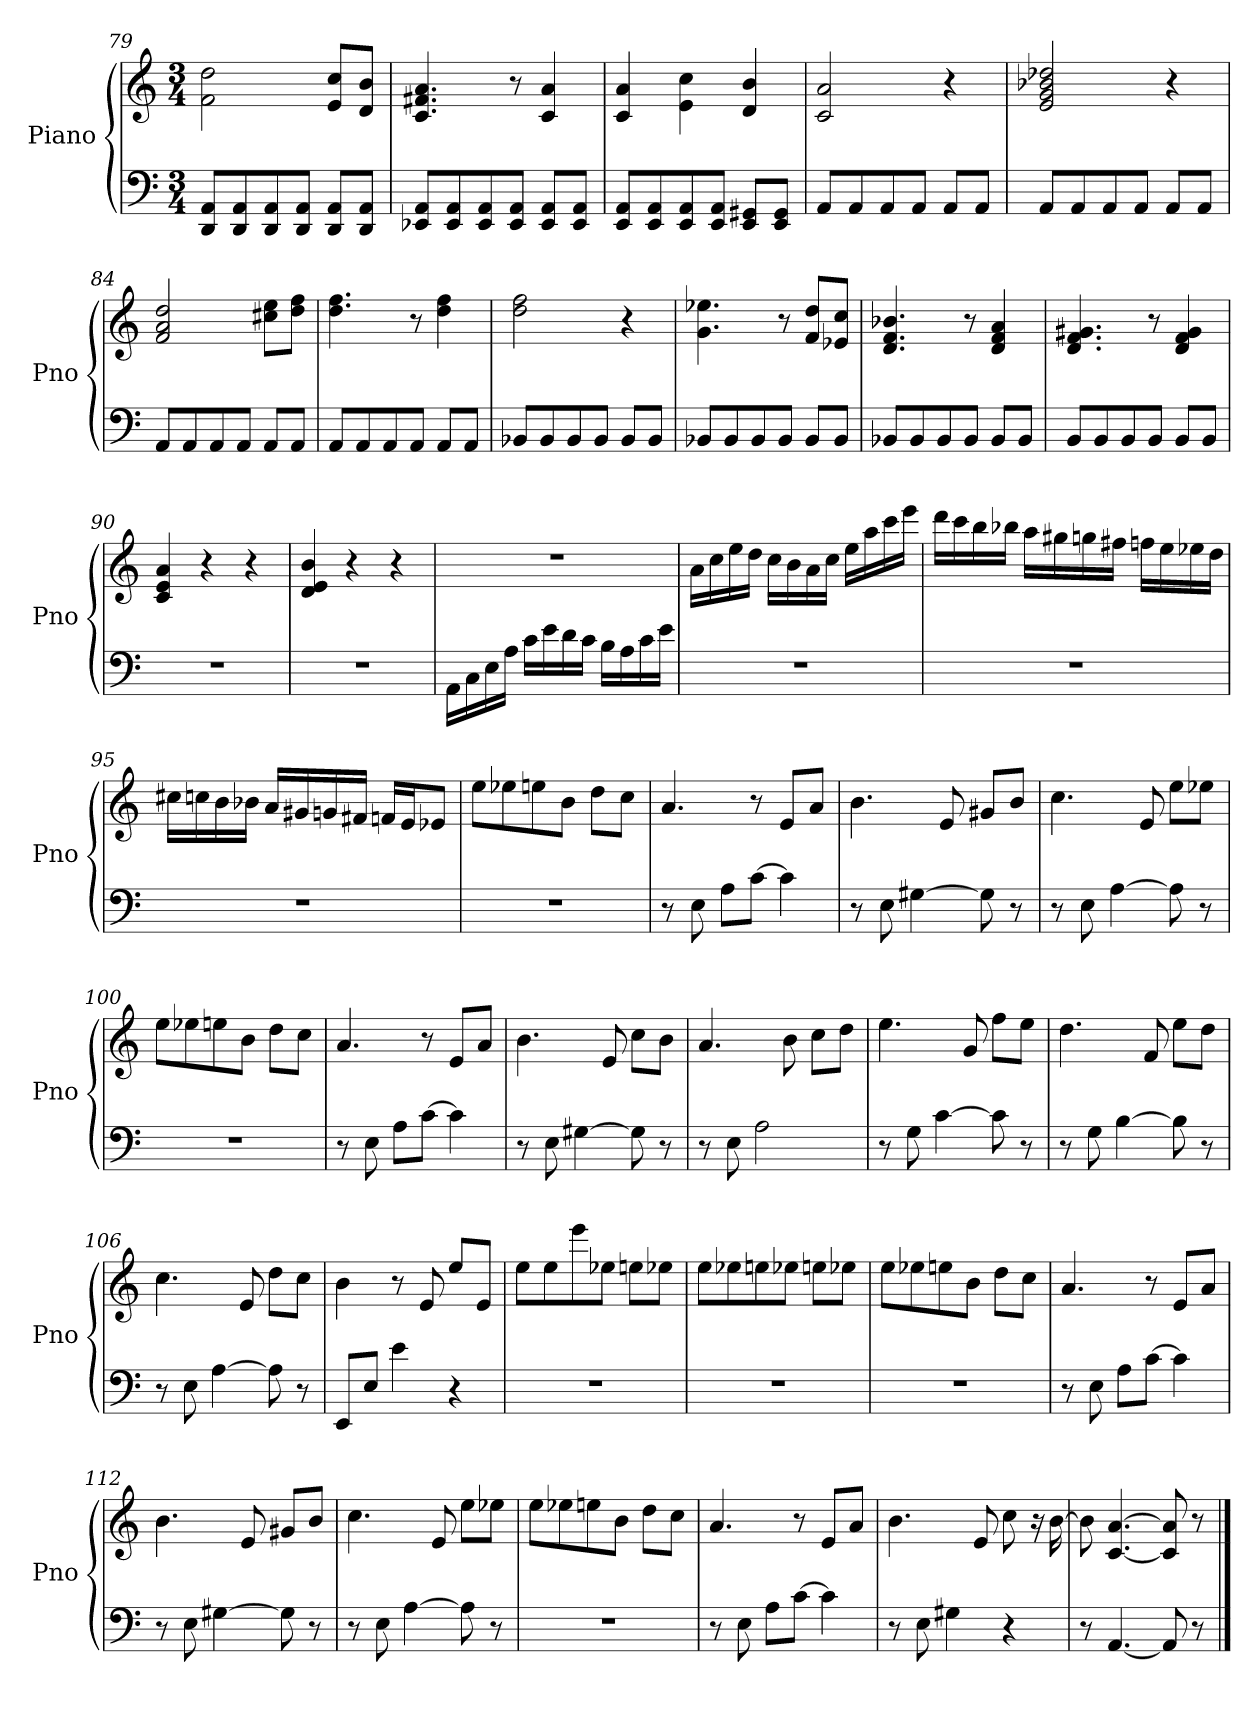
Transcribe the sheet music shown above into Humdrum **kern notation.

**kern	**kern
*part1	*part1
*staff2	*staff1
*I"Piano	*
*I'Pno	*
*clefF4	*clefG2
*k[]	*k[]
*M3/4	*M3/4
=79	=79
8DD/ 8AA/L	2f\ 2dd\
8DD/ 8AA/	.
8DD/ 8AA/	.
8DD/ 8AA/J	.
8DD/ 8AA/L	8e/ 8cc/L
8DD/ 8AA/J	8d/ 8b/J
=80	=80
8EE-X/ 8AA/L	4.c/ 4.f#X/ 4.a/
8EE-/ 8AA/	.
8EE-/ 8AA/	.
8EE-/ 8AA/J	8r
8EE-/ 8AA/L	4c/ 4a/
8EE-/ 8AA/J	.
!!LO:LB:g=z
=81	=81
8EE/ 8AA/L	4c/ 4a/
8EE/ 8AA/	.
8EE/ 8AA/	4e\ 4cc\
8EE/ 8AA/J	.
8EE/ 8GG#X/L	4d/ 4b/
8EE/ 8GG#/J	.
=82	=82
8AA/L	2c/ 2a/
8AA/	.
8AA/	.
8AA/J	.
8AA/L	4r
8AA/J	.
=83	=83
8AA/L	2e/ 2g/ 2b-X/ 2dd-X/
8AA/	.
8AA/	.
8AA/J	.
8AA/L	4r
8AA/J	.
=84	=84
8AA/L	2f/ 2a/ 2dd/
8AA/	.
8AA/	.
8AA/J	.
8AA/L	8cc#X\ 8ee\L
8AA/J	8dd\ 8ff\J
=85	=85
8AA/L	4.dd\ 4.ff\
8AA/	.
8AA/	.
8AA/J	8r
8AA/L	4dd\ 4ff\
8AA/J	.
=86	=86
8BB-X/L	2dd\ 2ff\
8BB-/	.
8BB-/	.
8BB-/J	.
8BB-/L	4r
8BB-/J	.
!!LO:LB:g=z
=87	=87
8BB-X/L	4.g\ 4.ee-X\
8BB-/	.
8BB-/	.
8BB-/J	8r
8BB-/L	8f/ 8dd/L
8BB-/J	8e-X/ 8cc/J
=88	=88
8BB-X/L	4.d/ 4.f/ 4.b-X/
8BB-/	.
8BB-/	.
8BB-/J	8r
8BB-/L	4d/ 4f/ 4a/
8BB-/J	.
=89	=89
8BB/L	4.d/ 4.f/ 4.g#X/
8BB/	.
8BB/	.
8BB/J	8r
8BB/L	4d/ 4f/ 4g#/
8BB/J	.
=90	=90
2.r	4c/ 4e/ 4a/
.	4r
.	4r
=91	=91
2.r	4d/ 4e/ 4b/
.	4r
.	4r
=92	=92
16AA\LL	2.r
16C\	.
16E\	.
16A\JJ	.
16c\LL	.
16e\	.
16d\	.
16c\JJ	.
16B\LL	.
16A\	.
16c\	.
16e\JJ	.
!!LO:PB:g=z
=93	=93
2.r	16a\LL
.	16cc\
.	16ee\
.	16dd\JJ
.	16cc\LL
.	16b\
.	16a\
.	16cc\JJ
.	16ee\LL
.	16aa\
.	16ccc\
.	16eee\JJ
=94	=94
2.r	16ddd\LL
.	16ccc\
.	16bb\
.	16bb-X\JJ
.	16aa\LL
.	16gg#X\
.	16ggn\
.	16ff#X\JJ
.	16ffn\LL
.	16ee\
.	16ee-X\
.	16dd\JJ
=95	=95
2.r	16cc#X\LL
.	16ccn\
.	16b\
.	16b-X\JJ
.	16a/LL
.	16g#X/
.	16gn/
.	16f#X/JJ
.	16fn/LL
.	16e/J
.	8e-X/J
!!LO:LB:g=z
=96	=96
2.r	8ee\L
.	8ee-X\
.	8een\
.	8b\J
.	8dd\L
.	8cc\J
=97	=97
*	*MM120
8r	4.a/
8E\	.
8A\L	.
[8c\J	8r
4c\]	8e/L
.	8a/J
=98	=98
8r	4.b\
8E\	.
[4G#X\	.
.	8e/
8G#\]	8g#X/L
8r	8b/J
=99	=99
8r	4.cc\
8E\	.
[4A\	.
.	8e/
8A\]	8ee\L
8r	8ee-X\J
=100	=100
2.r	8ee\L
.	8ee-X\
.	8een\
.	8b\J
.	8dd\L
.	8cc\J
=101	=101
8r	4.a/
8E\	.
8A\L	.
[8c\J	8r
4c\]	8e/L
.	8a/J
!!LO:LB:g=z
=102	=102
8r	4.b\
8E\	.
[4G#X\	.
.	8e/
8G#\]	8cc\L
8r	8b\J
=103	=103
8r	4.a/
8E\	.
2A\	.
.	8b\
.	8cc\L
.	8dd\J
=104	=104
8r	4.ee\
8G\	.
[4c\	.
.	8g/
8c\]	8ff\L
8r	8ee\J
=105	=105
8r	4.dd\
8G\	.
[4B\	.
.	8f/
8B\]	8ee\L
8r	8dd\J
=106	=106
8r	4.cc\
8E\	.
[4A\	.
.	8e/
8A\]	8dd\L
8r	8cc\J
=107	=107
8EE/L	4b\
8E/J	.
4e\	8r
.	8e/
4r	8ee/L
.	8e/J
!!LO:LB:g=z
=108	=108
2.r	8ee\L
.	8ee\
.	8eee\
.	8ee-X\J
.	8een\L
.	8ee-X\J
=109	=109
2.r	8ee\L
.	8ee-X\
.	8een\
.	8ee-X\J
.	8een\L
.	8ee-X\J
=110	=110
*	*MM120
2.r	8ee\L
.	8ee-X\
.	8een\
.	8b\J
.	8dd\L
.	8cc\J
=111	=111
8r	4.a/
8E\	.
8A\L	.
[8c\J	8r
4c\]	8e/L
.	8a/J
=112	=112
8r	4.b\
8E\	.
[4G#X\	.
.	8e/
8G#\]	8g#X/L
8r	8b/J
!!LO:LB:g=z
=113	=113
8r	4.cc\
8E\	.
[4A\	.
.	8e/
8A\]	8ee\L
8r	8ee-X\J
=114	=114
2.r	8ee\L
.	8ee-X\
.	8een\
.	8b\J
.	8dd\L
.	8cc\J
=115	=115
8r	4.a/
8E\	.
8A\L	.
[8c\J	8r
4c\]	8e/L
.	8a/J
=116	=116
8r	4.b\
8E\	.
4G#X\	.
.	8e/
4r	8cc\
.	16r
.	[16b\
=117	=117
8r	8b\]
[4.AA/	[4.c/ [4.a/
8AA/]	8c/] 8a/]
8r	8r
==	==
*-	*-
